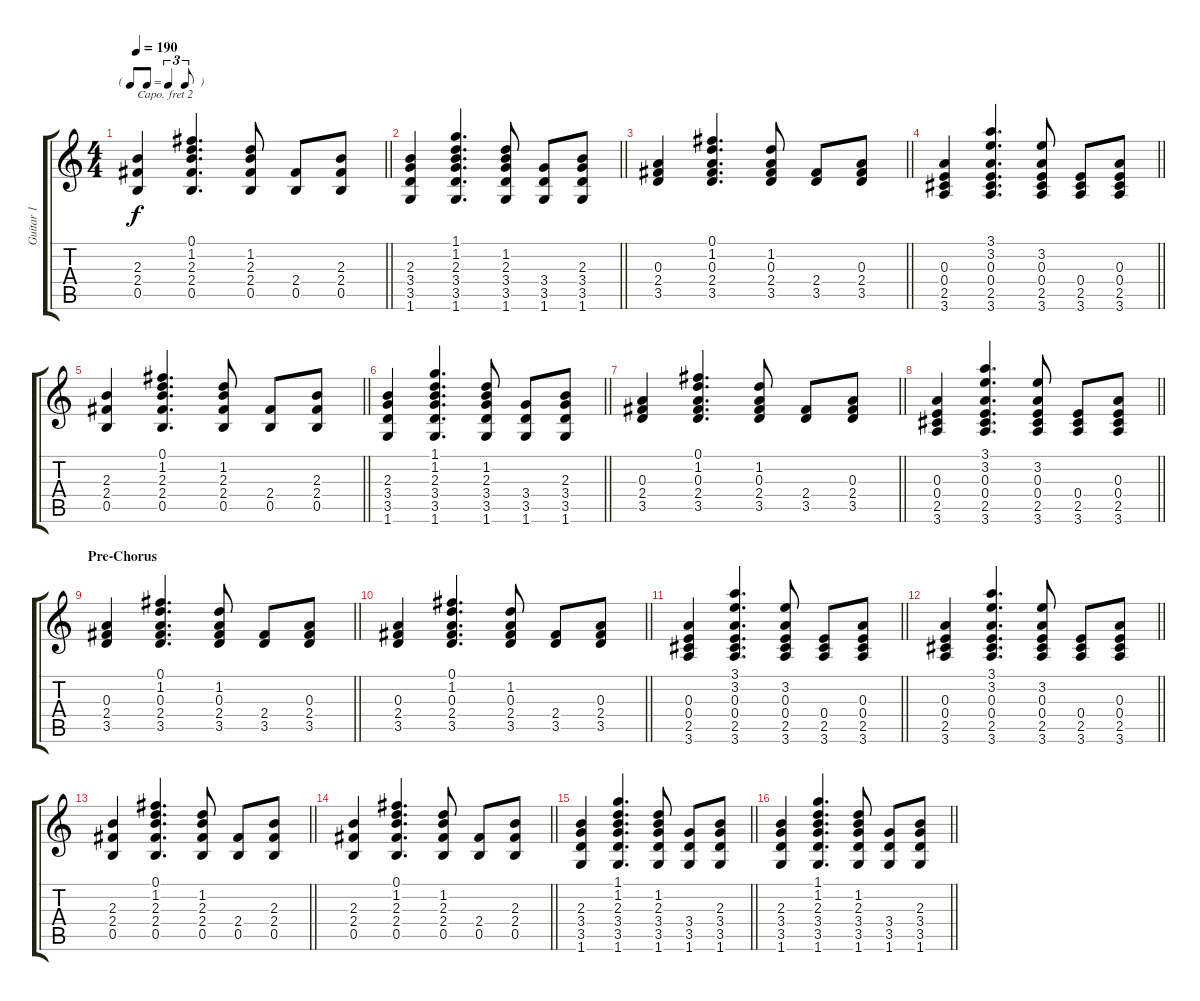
\track ("Guitar 1" "Guitar 1") {instrument acousticguitarsteel}
\staff {score tabs}
\capo 2
\tuning (E4 B3 G3 D3 A2 E2) {hide}
\ts (4 4)
\tf triplet8th
\tempo 190
\clef g2
\barLineRight lightlight
\ks c
(2.3 2.4 0.5).4{dy f} (0.1 1.2 2.3 2.4 0.5).4{d} (1.2 2.3 2.4 0.5).8 (2.4 0.5).8 (2.3 2.4 0.5).8 |
\barLineRight lightlight
(2.3 3.4 3.5 1.6).4 (1.1 1.2 2.3 3.4 3.5 1.6).4{d} (1.2 2.3 3.4 3.5 1.6).8 (3.4 3.5 1.6).8 (2.3 3.4 3.5 1.6).8 |
\barLineRight lightlight
(0.3 2.4 3.5).4 (0.1 1.2 0.3 2.4 3.5).4{d} (1.2 0.3 2.4 3.5).8 (2.4 3.5).8 (0.3 2.4 3.5).8 |
\barLineRight lightlight
(0.3 0.4 2.5 3.6).4 (3.1 3.2 0.3 0.4 2.5 3.6).4{d} (3.2 0.3 0.4 2.5 3.6).8 (0.4 2.5 3.6).8 (0.3 0.4 2.5 3.6).8 |
\barLineRight lightlight
(2.3 2.4 0.5).4 (0.1 1.2 2.3 2.4 0.5).4{d} (1.2 2.3 2.4 0.5).8 (2.4 0.5).8 (2.3 2.4 0.5).8 |
\barLineRight lightlight
(2.3 3.4 3.5 1.6).4 (1.1 1.2 2.3 3.4 3.5 1.6).4{d} (1.2 2.3 3.4 3.5 1.6).8 (3.4 3.5 1.6).8 (2.3 3.4 3.5 1.6).8 |
\barLineRight lightlight
(0.3 2.4 3.5).4 (0.1 1.2 0.3 2.4 3.5).4{d} (1.2 0.3 2.4 3.5).8 (2.4 3.5).8 (0.3 2.4 3.5).8 |
\barLineRight lightlight
(0.3 0.4 2.5 3.6).4 (3.1 3.2 0.3 0.4 2.5 3.6).4{d} (3.2 0.3 0.4 2.5 3.6).8 (0.4 2.5 3.6).8 (0.3 0.4 2.5 3.6).8 |
\section ("" "Pre-Chorus")
\barLineRight lightlight
(0.3 2.4 3.5).4 (0.1 1.2 0.3 2.4 3.5).4{d} (1.2 0.3 2.4 3.5).8 (2.4 3.5).8 (0.3 2.4 3.5).8 |
\barLineRight lightlight
(0.3 2.4 3.5).4 (0.1 1.2 0.3 2.4 3.5).4{d} (1.2 0.3 2.4 3.5).8 (2.4 3.5).8 (0.3 2.4 3.5).8 |
\barLineRight lightlight
(0.3 0.4 2.5 3.6).4 (3.1 3.2 0.3 0.4 2.5 3.6).4{d} (3.2 0.3 0.4 2.5 3.6).8 (0.4 2.5 3.6).8 (0.3 0.4 2.5 3.6).8 |
\barLineRight lightlight
(0.3 0.4 2.5 3.6).4 (3.1 3.2 0.3 0.4 2.5 3.6).4{d} (3.2 0.3 0.4 2.5 3.6).8 (0.4 2.5 3.6).8 (0.3 0.4 2.5 3.6).8 |
\barLineRight lightlight
(2.3 2.4 0.5).4 (0.1 1.2 2.3 2.4 0.5).4{d} (1.2 2.3 2.4 0.5).8 (2.4 0.5).8 (2.3 2.4 0.5).8 |
\barLineRight lightlight
(2.3 2.4 0.5).4 (0.1 1.2 2.3 2.4 0.5).4{d} (1.2 2.3 2.4 0.5).8 (2.4 0.5).8 (2.3 2.4 0.5).8 |
\barLineRight lightlight
(2.3 3.4 3.5 1.6).4 (1.1 1.2 2.3 3.4 3.5 1.6).4{d} (1.2 2.3 3.4 3.5 1.6).8 (3.4 3.5 1.6).8 (2.3 3.4 3.5 1.6).8 |
\barLineRight lightlight
(2.3 3.4 3.5 1.6).4 (1.1 1.2 2.3 3.4 3.5 1.6).4{d} (1.2 2.3 3.4 3.5 1.6).8 (3.4 3.5 1.6).8 (2.3 3.4 3.5 1.6).8
